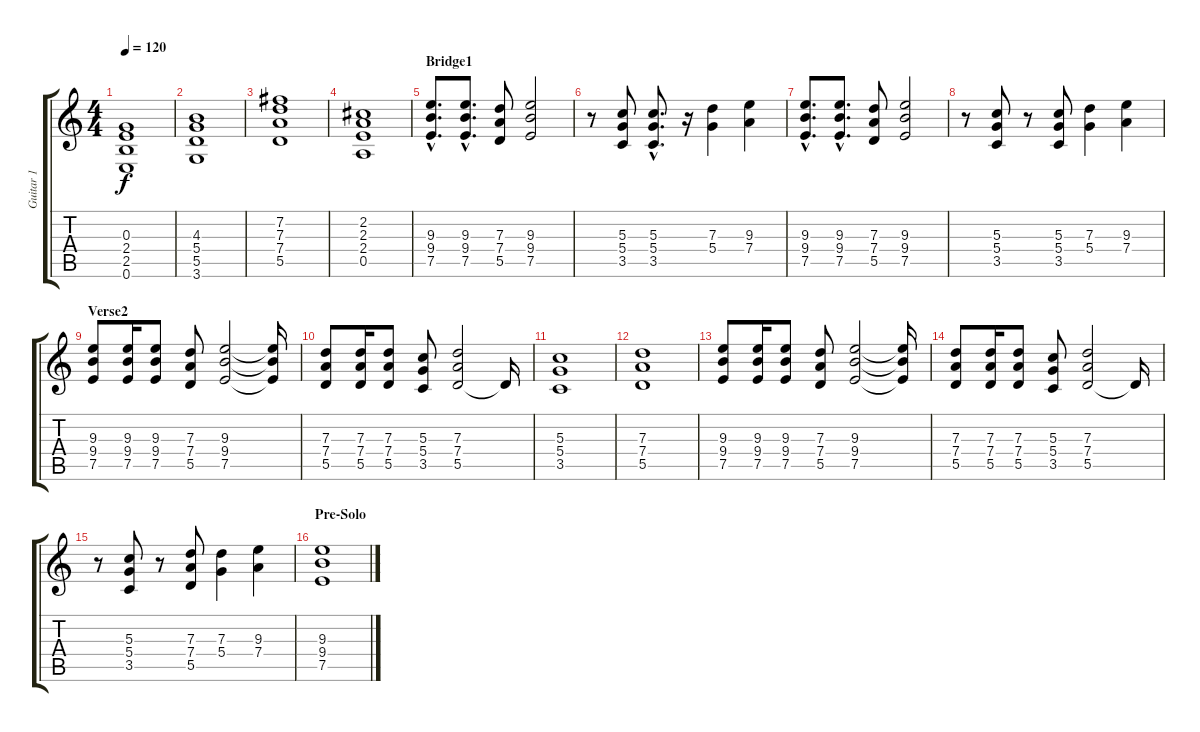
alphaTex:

\track ("Guitar 1" "Guitar 1") {instrument distortionguitar}
\staff {score tabs}
\tuning (E4 B3 G3 D3 A2 E2) {hide}
\ts (4 4)
\tempo 120
\clef g2
\ks c
(0.3 2.4 2.5 0.6).1{dy f} |
(4.3 5.4 5.5 3.6).1 |
(7.2 7.3 7.4 5.5).1 |
(2.2 2.3 2.4 0.5).1 |
\section ("" "Bridge1")
(9.3{hac} 9.4{hac} 7.5{hac}).8{d volume 16} (9.3{hac} 9.4{hac} 7.5{hac}).8{d} (7.3 7.4 5.5).8 (9.3 9.4 7.5).2 |
r.8 (5.3 5.4 3.5).8 (5.3{hac} 5.4{hac} 3.5{hac}).8{d} r.16 (7.3 5.4).4 (9.3 7.4).4 |
(9.3{hac} 9.4{hac} 7.5{hac}).8{d} (9.3{hac} 9.4{hac} 7.5{hac}).8{d} (7.3 7.4 5.5).8 (9.3 9.4 7.5).2 |
r.8 (5.3 5.4 3.5).8 r.8 (5.3 5.4 3.5).8 (7.3 5.4).4 (9.3 7.4).4 |
\section ("" "Verse2")
(9.3 9.4 7.5).8 (9.3 9.4 7.5).16 (9.3 9.4 7.5).8 (7.3 7.4 5.5).8 (9.3 9.4 7.5).2 (9.3{t} 9.4{t} 7.5{t}).16 |
(7.3 7.4 5.5).8 (7.3 7.4 5.5).16 (7.3 7.4 5.5).8 (5.3 5.4 3.5).8 (7.3 7.4 5.5).2 5.5{t}.16 |
(5.3 5.4 3.5).1 |
(7.3 7.4 5.5).1 |
(9.3 9.4 7.5).8 (9.3 9.4 7.5).16 (9.3 9.4 7.5).8 (7.3 7.4 5.5).8 (9.3 9.4 7.5).2 (9.3{t} 9.4{t} 7.5{t}).16 |
(7.3 7.4 5.5).8 (7.3 7.4 5.5).16 (7.3 7.4 5.5).8 (5.3 5.4 3.5).8 (7.3 7.4 5.5).2 5.5{t}.16 |
r.8 (5.3 5.4 3.5).8 r.8 (7.3 7.4 5.5).8 (7.3 5.4).4 (9.3 7.4).4 |
\section ("" "Pre-Solo")
(9.3 9.4 7.5).1
